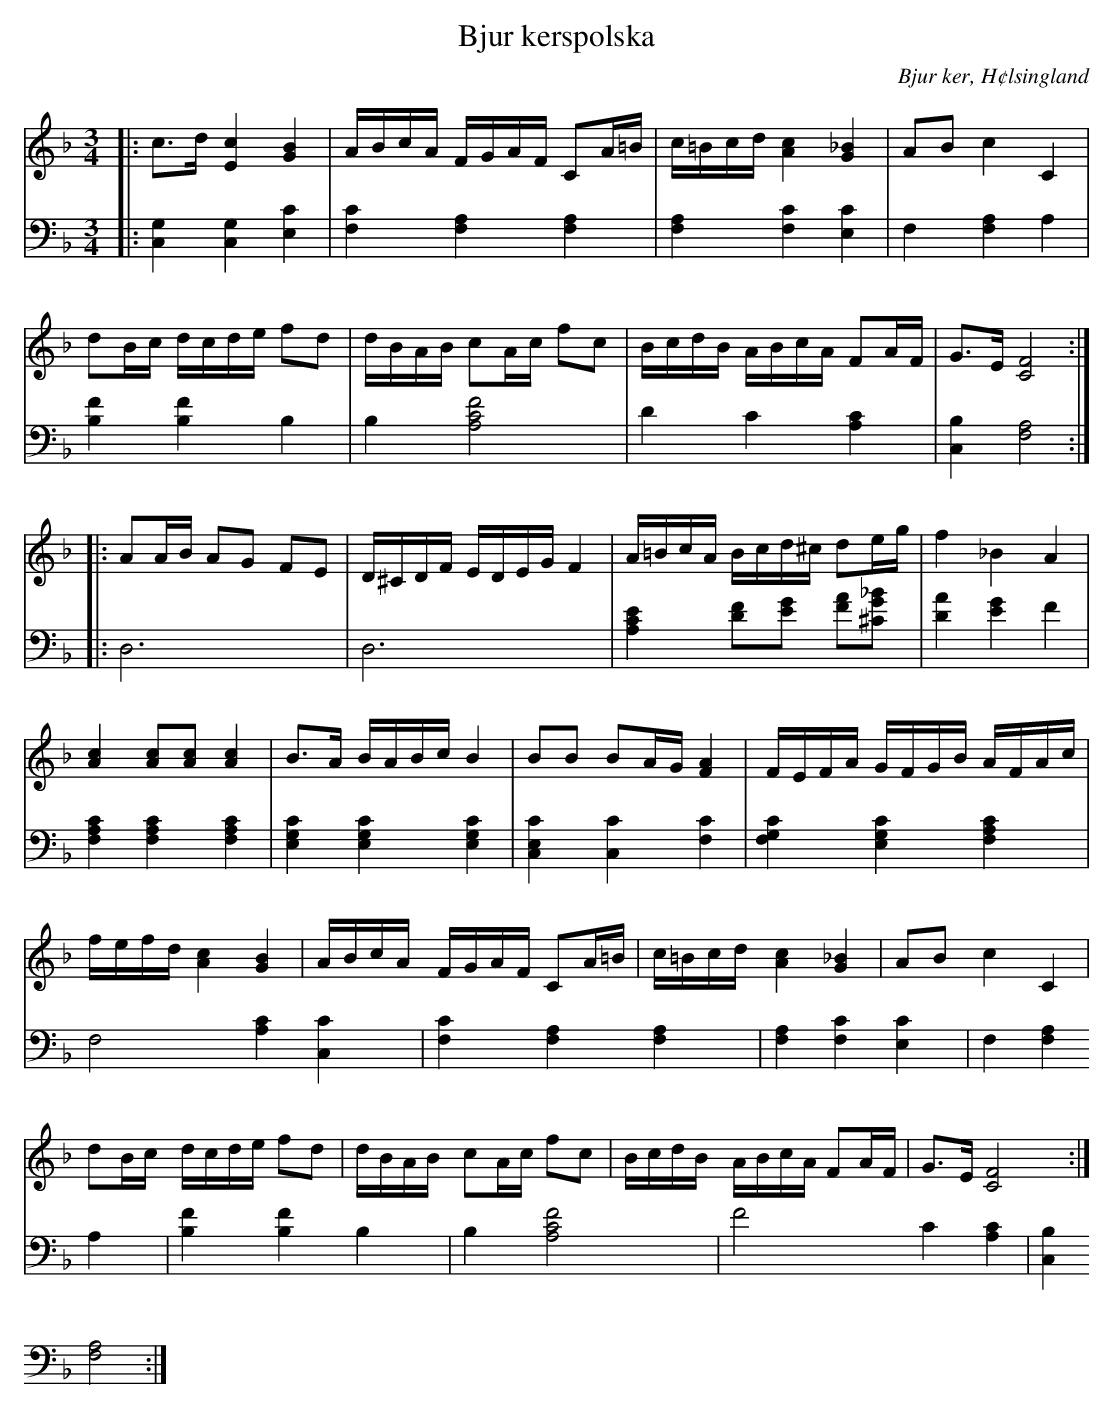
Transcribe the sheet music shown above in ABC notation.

X:1
T: Bjur kerspolska
O: Bjur ker, H¢lsingland
M: 3/4
L: 1/16
K: F
V:1
V:2
V:3 merge
V:1
|: c2>d2 [E4c4] [G4B4]|ABcA FGAF C2A=B|c=Bcd [A4c4] [G4_B4]|A2B2 c4 C4 |
d2Bc dcde f2d2|dBAB c2Ac f2c2|BcdB ABcA F2AF|G2>E2 [C8F8]:|
|:A2AB A2G2 F2E2|D^CDF EDEG F4|A=BcA Bcd^c d2eg|f4 _B4 A4 |
[A4c4] [A2c2][A2c2] [A4c4]|B2>A2 BABc B4|B2B2 B2AG [F4A4]|FEFA GFGB AFAc|
fefd [A4c4] [G4B4]|ABcA FGAF C2A=B|c=Bcd [A4c4] [G4_B4]|A2B2 c4 C4 |
d2Bc dcde f2d2|dBAB c2Ac f2c2|BcdB ABcA F2AF|G2>E2 [C8F8]:|
V:2 clef=bass
|: [C,4G,4] [C,4G,4] [E,4C4]|[F,4C4] [F,4A,4] [F,4A,4]|[F,4A,4] [F,4C4] [E,4C4]| F,4 [F,4A,4] A,4|
[B,4F4] [B,4F4] B,4|B,4 [A,8C8F8]|D4 C4 [A,4C4]|[C,4B,4] [F,8A,8]:|
|:D,12|D,12|[A,4C4E4] [D2F2][E2G2] [F2A2][^C2G2_B2]|
[D4A4] [E4G4] F4|[F,4A,4C4] [F,4A,4C4] [F,4A,4C4]|[E,4G,4C4] [E,4G,4C4] [E,4G,4C4]|[C,4E,4C4] [C,4C4] [F,4C4]|
[F,4G,4C4] [E,4G,4C4] [F,4A,4C4]|F,8 [A,4C4] [C,4C4]|[F,4C4] [F,4A,4] [F,4A,4]|[F,4A,4] [F,4C4] [E,4C4]|
F,4 [F,4A,4] A,4|[B,4F4] [B,4F4] B,4|B,4 [A,8C8F8]|F8 C4 [A,4C4]|[C,4B,4] [F,8A,8]:|
